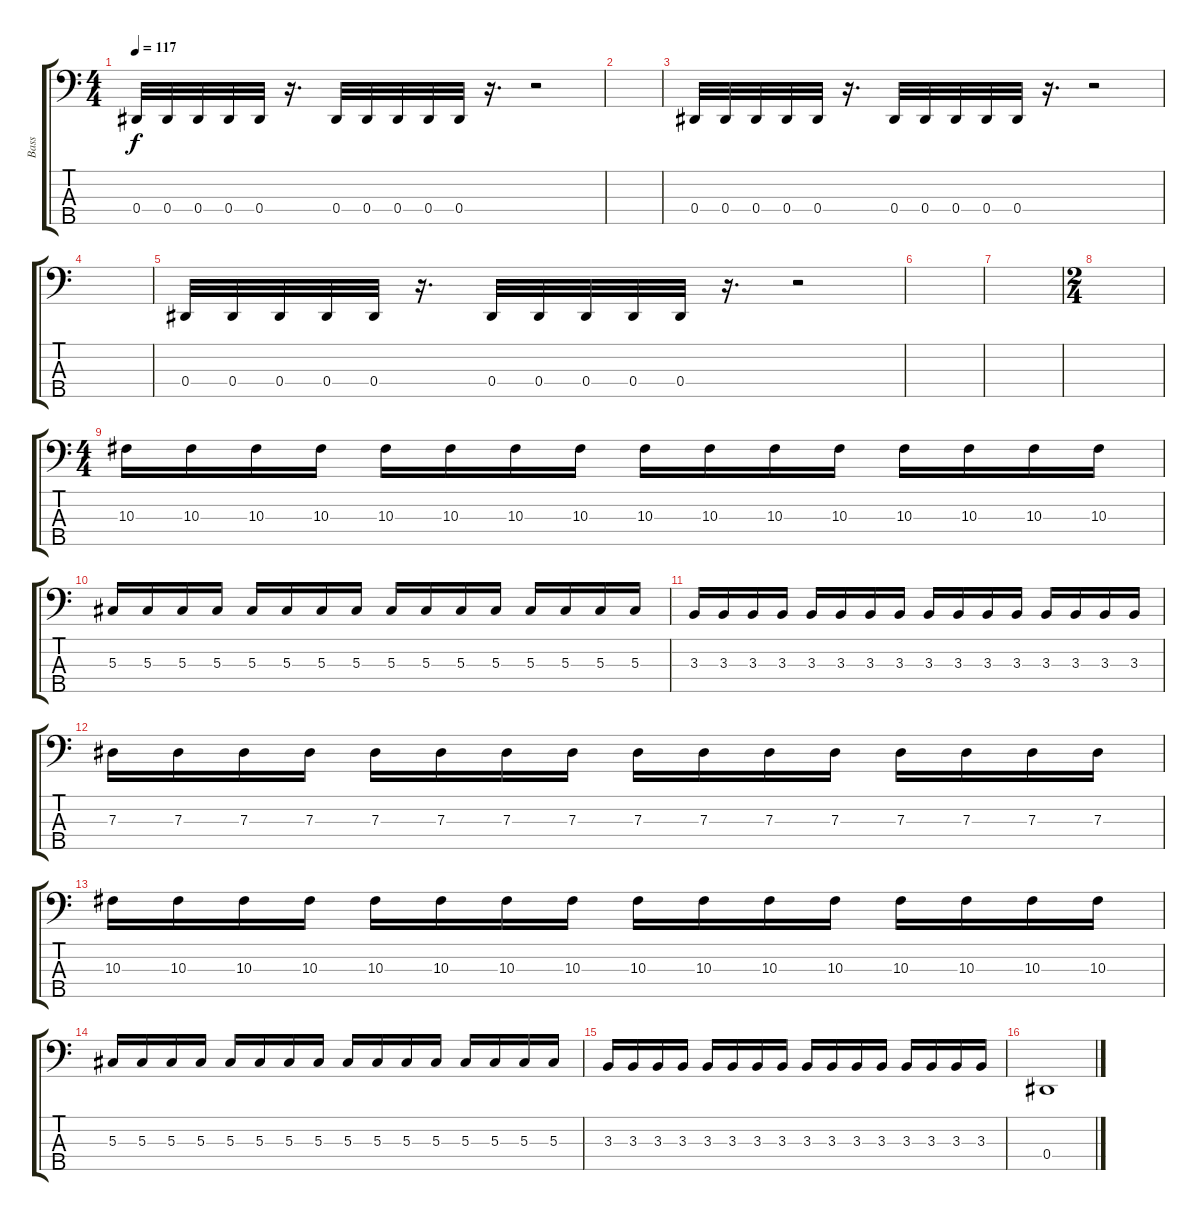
\track ("Bass" "Bass") {instrument electricbassfinger}
\staff {score tabs}
\tuning (Gb2 Db2 Ab1 Eb1 Bb0) {hide}
\ts (4 4)
\tempo 117
\clef f4
\ks c
0.4.32{dy f} 0.4.32 0.4.32 0.4.32 0.4.32 r.16{d} 0.4.32 0.4.32 0.4.32 0.4.32 0.4.32 r.16{d} r.2 |
|
0.4.32 0.4.32 0.4.32 0.4.32 0.4.32 r.16{d} 0.4.32 0.4.32 0.4.32 0.4.32 0.4.32 r.16{d} r.2 |
|
0.4.32 0.4.32 0.4.32 0.4.32 0.4.32 r.16{d} 0.4.32 0.4.32 0.4.32 0.4.32 0.4.32 r.16{d} r.2 |
|
|
\ts (2 4)
|
\ts (4 4)
10.3.16 10.3.16 10.3.16 10.3.16 10.3.16 10.3.16 10.3.16 10.3.16 10.3.16 10.3.16 10.3.16 10.3.16 10.3.16 10.3.16 10.3.16 10.3.16 |
5.3.16 5.3.16 5.3.16 5.3.16 5.3.16 5.3.16 5.3.16 5.3.16 5.3.16 5.3.16 5.3.16 5.3.16 5.3.16 5.3.16 5.3.16 5.3.16 |
3.3.16 3.3.16 3.3.16 3.3.16 3.3.16 3.3.16 3.3.16 3.3.16 3.3.16 3.3.16 3.3.16 3.3.16 3.3.16 3.3.16 3.3.16 3.3.16 |
7.3.16 7.3.16 7.3.16 7.3.16 7.3.16 7.3.16 7.3.16 7.3.16 7.3.16 7.3.16 7.3.16 7.3.16 7.3.16 7.3.16 7.3.16 7.3.16 |
10.3.16 10.3.16 10.3.16 10.3.16 10.3.16 10.3.16 10.3.16 10.3.16 10.3.16 10.3.16 10.3.16 10.3.16 10.3.16 10.3.16 10.3.16 10.3.16 |
5.3.16 5.3.16 5.3.16 5.3.16 5.3.16 5.3.16 5.3.16 5.3.16 5.3.16 5.3.16 5.3.16 5.3.16 5.3.16 5.3.16 5.3.16 5.3.16 |
3.3.16 3.3.16 3.3.16 3.3.16 3.3.16 3.3.16 3.3.16 3.3.16 3.3.16 3.3.16 3.3.16 3.3.16 3.3.16 3.3.16 3.3.16 3.3.16 |
0.4.1
